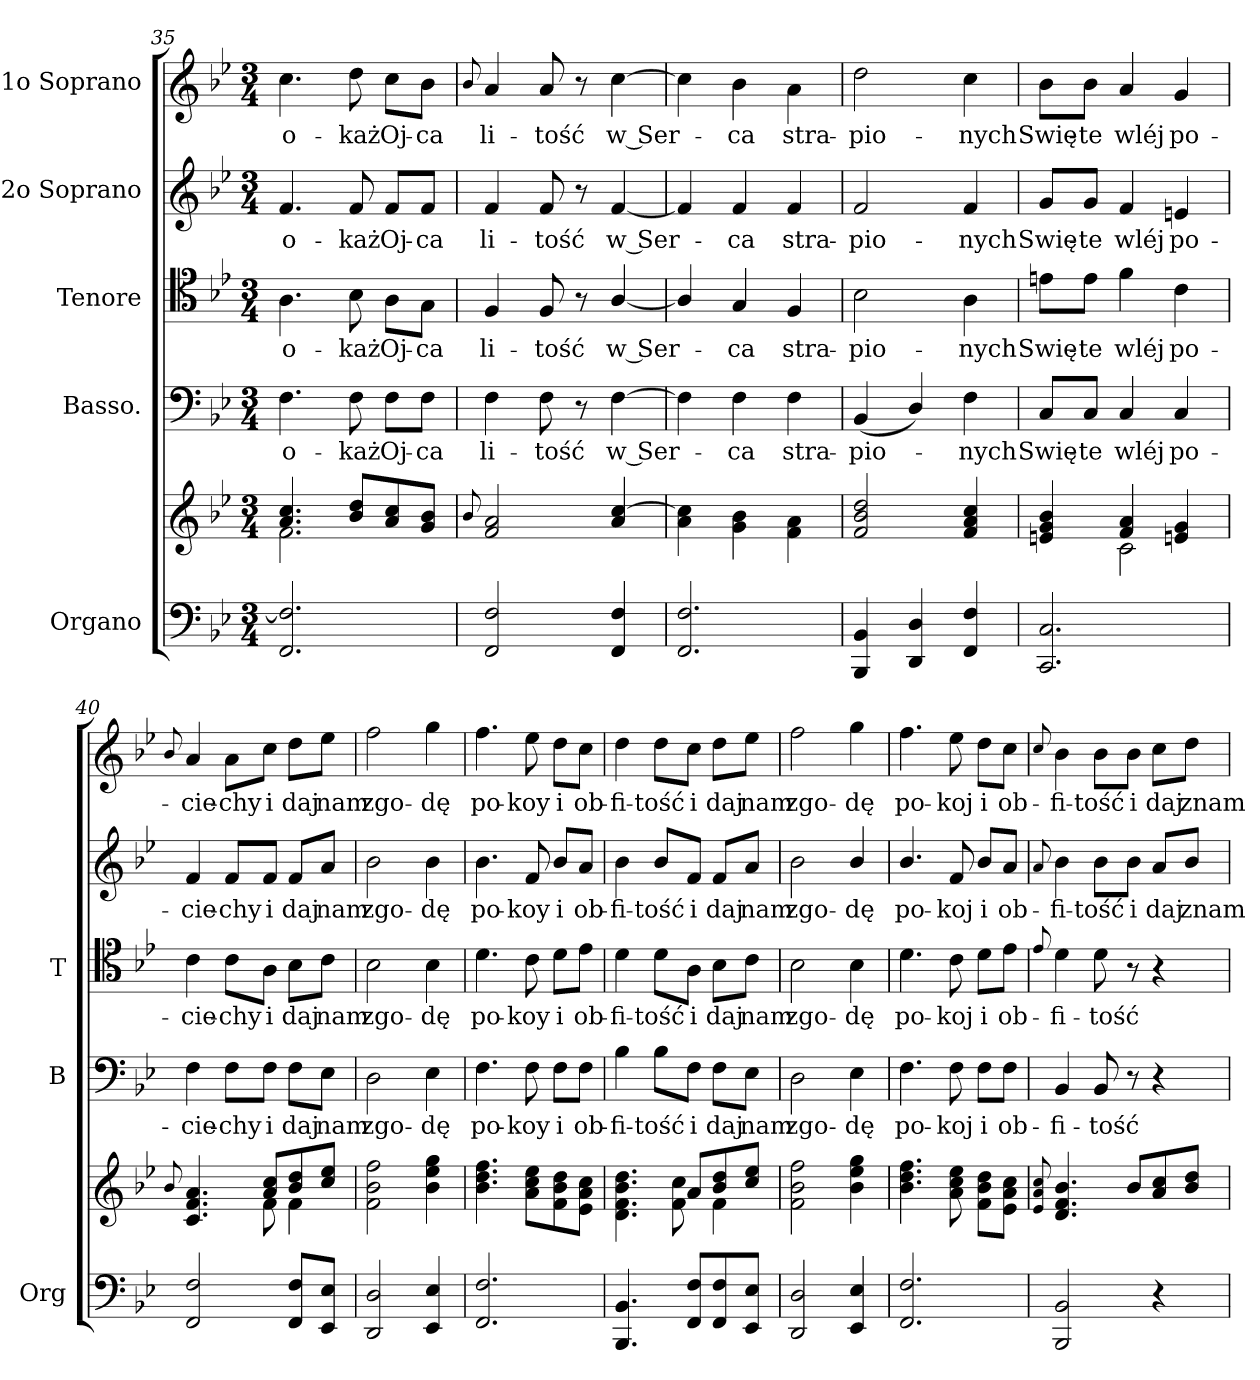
**kern	**kern	**kern	**text	**kern	**text	**kern	**text	**kern	**text
*part5	*part5	*part4	*part4	*part3	*part3	*part2	*part2	*part1	*part1
*staff6	*staff5	*staff4	*staff4	*staff3	*staff3	*staff2	*staff2	*staff1	*staff1
*I"Organo	*	*I"Basso.	*	*I"Tenore	*	*I"2o Soprano	*	*I"1o Soprano	*
*I'Org	*	*I'B	*	*I'T	*	*	*	*	*
*clefF4	*clefG2	*clefF4	*	*clefC4	*	*clefG2	*	*clefG2	*
*k[b-e-]	*k[b-e-]	*k[b-e-]	*	*k[b-e-]	*	*k[b-e-]	*	*k[b-e-]	*
*M3/4	*M3/4	*M3/4	*	*M3/4	*	*M3/4	*	*M3/4	*
=35	=35	=35	=35	=35	=35	=35	=35	=35	=35
*	*^	*	*	*	*	*	*	*	*
2.FF/ 2.F]/	4.a/ 4.cc/	2.f\	4.F\	o-	4.A\	o-	4.f/	o-	4.cc\	o-
.	8b-/ 8dd/L	.	8F\	-każ	8B-\	-każ	8f/	-każ	8dd\	-każ
.	8a/ 8cc/	.	8F\L	Oj-	8A\L	Oj-	8f/L	Oj-	8cc\L	Oj-
.	8g/ 8b-/J	.	8F\J	-ca	8G\J	-ca	8f/J	-ca	8b-\J	-ca
*	*v	*v	*	*	*	*	*	*	*	*
=36	=36	=36	=36	=36	=36	=36	=36	=36	=36
.	8qqb-/	.	.	.	.	.	.	8qqb-/	.
2FF/ 2F/	2f/ 2a/	4F\	li-	4F/	li-	4f/	li-	4a/	li-
.	.	8F\	-tość	8F/	-tość	8f/	-tość	8a/	-tość
.	.	8r	.	8r	.	8r	.	8r	.
4FF/ 4F/	4a/ [4cc/	[4F\	w Ser-	[4A/	w Ser-	[4f/	w Ser-	[4cc\	w Ser-
=37	=37	=37	=37	=37	=37	=37	=37	=37	=37
2.FF/ 2.F/	4a\ 4cc]\	4F\]	.	4A/]	.	4f/]	.	4cc\]	.
.	4g\ 4b-\	4F\	-ca	4G/	-ca	4f/	-ca	4b-\	-ca
.	4f\ 4a\	4F\	stra-	4F/	stra-	4f/	stra-	4a\	stra-
=38	=38	=38	=38	=38	=38	=38	=38	=38	=38
4BBB-/ 4BB-/	2f/ 2b-/ 2dd/	(4BB-/	-pio-	2B-\	-pio-	2f/	-pio-	2dd\	-pio-
4DD/ 4D/	.	4D/)	.	.	.	.	.	.	.
4FF/ 4F/	4f/ 4a/ 4cc/	4F\	-nych	4A\	-nych	4f/	-nych	4cc\	-nych
=39	=39	=39	=39	=39	=39	=39	=39	=39	=39
*	*^	*	*	*	*	*	*	*	*
2.CC/ 2.C/	4en/ 4g/ 4b-/	4ryy	8C/L	Swię-	8en\L	Swię-	8g/L	Swię-	8b-\L	Swię-
.	.	.	8C/J	-te	8e\J	-te	8g/J	-te	8b-\J	-te
.	4f/ 4a/	2c\	4C/	wléj	4f\	wléj	4f/	wléj	4a/	wléj
.	4en/ 4g/	.	4C/	po-	4c\	po-	4en/	po-	4g/	po-
=40	=40	=40	=40	=40	=40	=40	=40	=40	=40	=40
.	8qqb-/	.	.	.	.	.	.	.	8qqb-/	.
2FF/ 2F/	4.c/ 4.f/ 4.a/	4ryy	4F\	-cie-	4c\	-cie-	4f/	-cie-	4a/	-cie-
.	.	8ryy	8F\L	-chy	8c\L	-chy	8f/L	-chy	8a\L	-chy
.	8a/ 8cc/L	8f\	8F\J	i	8A\J	i	8f/J	i	8cc\J	i
8FF/ 8F/L	8b-/ 8dd/	4f\	8F\L	daj	8B-\L	daj	8f/L	daj	8dd\L	daj
8EE-/ 8E-/J	8cc/ 8ee-/J	.	8E-\J	nam	8c\J	nam	8a/J	nam	8ee-\J	nam
*	*v	*v	*	*	*	*	*	*	*	*
=41	=41	=41	=41	=41	=41	=41	=41	=41	=41
2DD/ 2D/	2f\ 2b-\ 2ff\	2D\	zgo-	2B-\	zgo-	2b-\	zgo-	2ff\	zgo-
4EE-/ 4E-/	4b-\ 4ee-\ 4gg\	4E-\	-dę	4B-\	-dę	4b-\	-dę	4gg\	-dę
=42	=42	=42	=42	=42	=42	=42	=42	=42	=42
2.FF/ 2.F/	4.b-\ 4.dd\ 4.ff\	4.F\	po-	4.d\	po-	4.b-\	po-	4.ff\	po-
.	8a\ 8cc\ 8ee-\L	8F\	-koy	8c\	-koy	8f/	-koy	8ee-\	-koy
.	8f\ 8b-\ 8dd\	8F\L	i	8d\L	i	8b-/L	i	8dd\L	i
.	8e-\ 8a\ 8cc\J	8F\J	ob-	8e-\J	ob-	8a/J	ob-	8cc\J	ob-
=43	=43	=43	=43	=43	=43	=43	=43	=43	=43
*	*^	*	*	*	*	*	*	*	*
4.BBB-/ 4.BB-/	4.d\ 4.f\ 4.b-\ 4.dd\	4ryy	4B-\	-fi-	4d\	-fi-	4b-\	-fi-	4dd\	-fi-
.	.	8ryy	8B-\L	-tość	8d\L	-tość	8b-/L	-tość	8dd\L	-tość
8FF/ 8F/L	8a/L	8f\ 8cc\	8F\J	i	8A\J	i	8f/J	i	8cc\J	i
8FF/ 8F/	8b-/ 8dd/	4f\	8F\L	daj	8B-\L	daj	8f/L	daj	8dd\L	daj
8EE-/ 8E-/J	8cc/ 8ee-/J	.	8E-\J	nam	8c\J	nam	8a/J	nam	8ee-\J	nam
*	*v	*v	*	*	*	*	*	*	*	*
=44	=44	=44	=44	=44	=44	=44	=44	=44	=44
2DD/ 2D/	2f\ 2b-\ 2ff\	2D\	zgo-	2B-\	zgo-	2b-\	zgo-	2ff\	zgo-
4EE-/ 4E-/	4b-\ 4ee-\ 4gg\	4E-\	-dę	4B-\	-dę	4b-/	-dę	4gg\	-dę
=45	=45	=45	=45	=45	=45	=45	=45	=45	=45
2.FF/ 2.F/	4.b-\ 4.dd\ 4.ff\	4.F\	po-	4.d\	po-	4.b-/	po-	4.ff\	po-
.	8a\ 8cc\ 8ee-\	8F\	-koj	8c\	-koj	8f/	-koj	8ee-\	-koj
.	8f\ 8b-\ 8dd\L	8F\L	i	8d\L	i	8b-/L	i	8dd\L	i
.	8e-\ 8a\ 8cc\J	8F\J	ob-	8e-\J	ob-	8a/J	ob-	8cc\J	ob-
=46	=46	=46	=46	=46	=46	=46	=46	=46	=46
.	8qqe-/ 8qqa/ 8qqcc/	.	.	8qqe-/	.	8qqa/	.	8qqcc/	.
2BBB-/ 2BB-/	4.d/ 4.f/ 4.b-/	4BB-/	-fi-	4d\	-fi-	4b-\	-fi-	4b-\	-fi-
.	.	8BB-/	-tość	8d\	-tość	8b-\L	-tość	8b-\L	-tość
.	8b-/L	8r	.	8r	.	8b-\J	i	8b-\J	i
4r	8a/ 8cc/	4r	.	4r	.	8a/L	daj	8cc\L	daj
.	8b-/ 8dd/J	.	.	.	.	8b-/J	znam	8dd\J	znam
=	=	=	=	=	=	=	=	=	=
*-	*-	*-	*-	*-	*-	*-	*-	*-	*-
